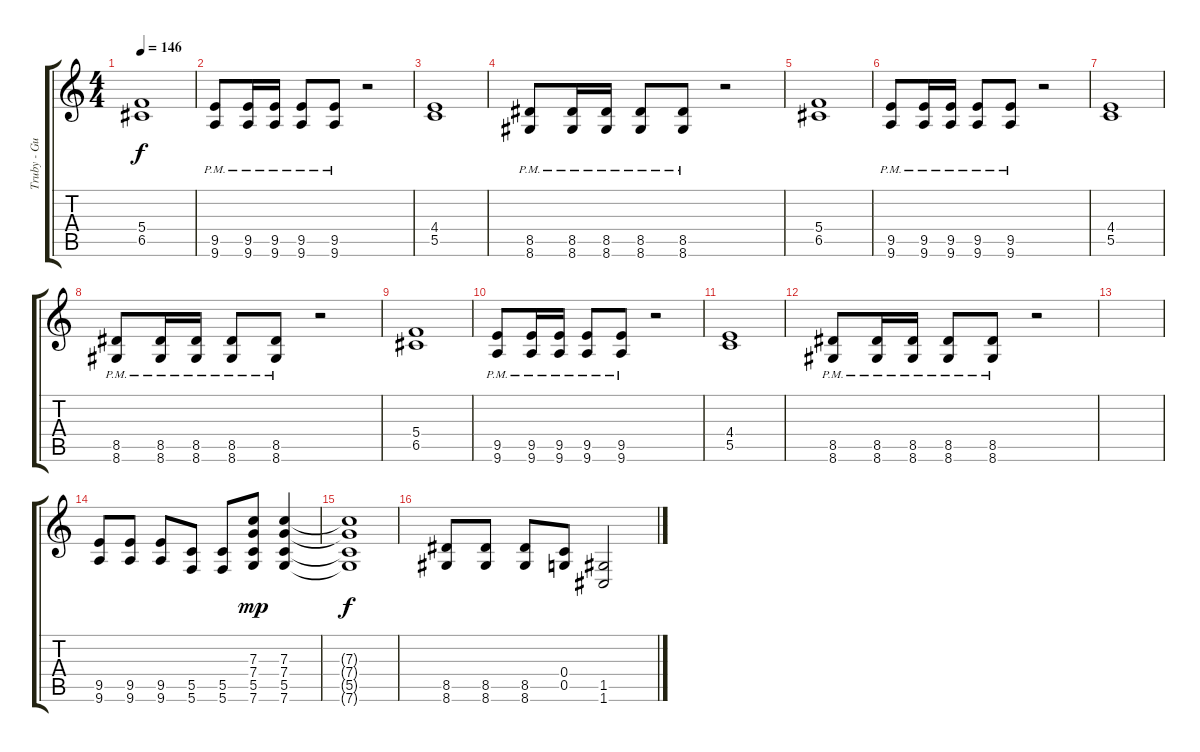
\track ("Truby - Guitar 1" "Truby - Gu") {instrument distortionguitar}
\staff {score tabs}
\tuning (D4 A3 F3 C3 G2 C2) {hide}
\ts (4 4)
\tempo 146
\clef g2
\ks c
(5.4 6.5).1{dy f volume 13 balance 8} |
(9.5{pm} 9.6{pm}).8 (9.5{pm} 9.6{pm}).16 (9.5{pm} 9.6{pm}).16 (9.5{pm} 9.6{pm}).8 (9.5{pm} 9.6{pm}).8 r.2{volume 0 balance 0} |
(4.4 5.5).1{volume 13 balance 8} |
(8.5{pm} 8.6{pm}).8 (8.5{pm} 8.6{pm}).16 (8.5{pm} 8.6{pm}).16 (8.5{pm} 8.6{pm}).8 (8.5{pm} 8.6{pm}).8 r.2{volume 0 balance 16} |
(5.4 6.5).1{volume 13 balance 8} |
(9.5{pm} 9.6{pm}).8 (9.5{pm} 9.6{pm}).16 (9.5{pm} 9.6{pm}).16 (9.5{pm} 9.6{pm}).8 (9.5{pm} 9.6{pm}).8 r.2{volume 0 balance 0} |
(4.4 5.5).1{volume 13 balance 8} |
(8.5{pm} 8.6{pm}).8 (8.5{pm} 8.6{pm}).16 (8.5{pm} 8.6{pm}).16 (8.5{pm} 8.6{pm}).8 (8.5{pm} 8.6{pm}).8 r.2{volume 0 balance 16} |
(5.4 6.5).1{volume 13 balance 8} |
(9.5{pm} 9.6{pm}).8 (9.5{pm} 9.6{pm}).16 (9.5{pm} 9.6{pm}).16 (9.5{pm} 9.6{pm}).8 (9.5{pm} 9.6{pm}).8 r.2{volume 0 balance 0} |
(4.4 5.5).1{volume 13 balance 8} |
(8.5{pm} 8.6{pm}).8 (8.5{pm} 8.6{pm}).16 (8.5{pm} 8.6{pm}).16 (8.5{pm} 8.6{pm}).8 (8.5{pm} 8.6{pm}).8 r.2 |
|
(9.5 9.6).8{volume 10 balance 0} (9.5 9.6).8 (9.5 9.6).8 (5.5 5.6).8 (5.5 5.6).8 (7.3 7.4 5.5 7.6).8{dy mp} (7.3 7.4 5.5 7.6).4 |
(7.3{t} 7.4{t} 5.5{t} 7.6{t}).1{dy f} |
(8.5 8.6).8 (8.5 8.6).8 (8.5 8.6).8 (0.4 0.5).8 (1.5 1.6).2
